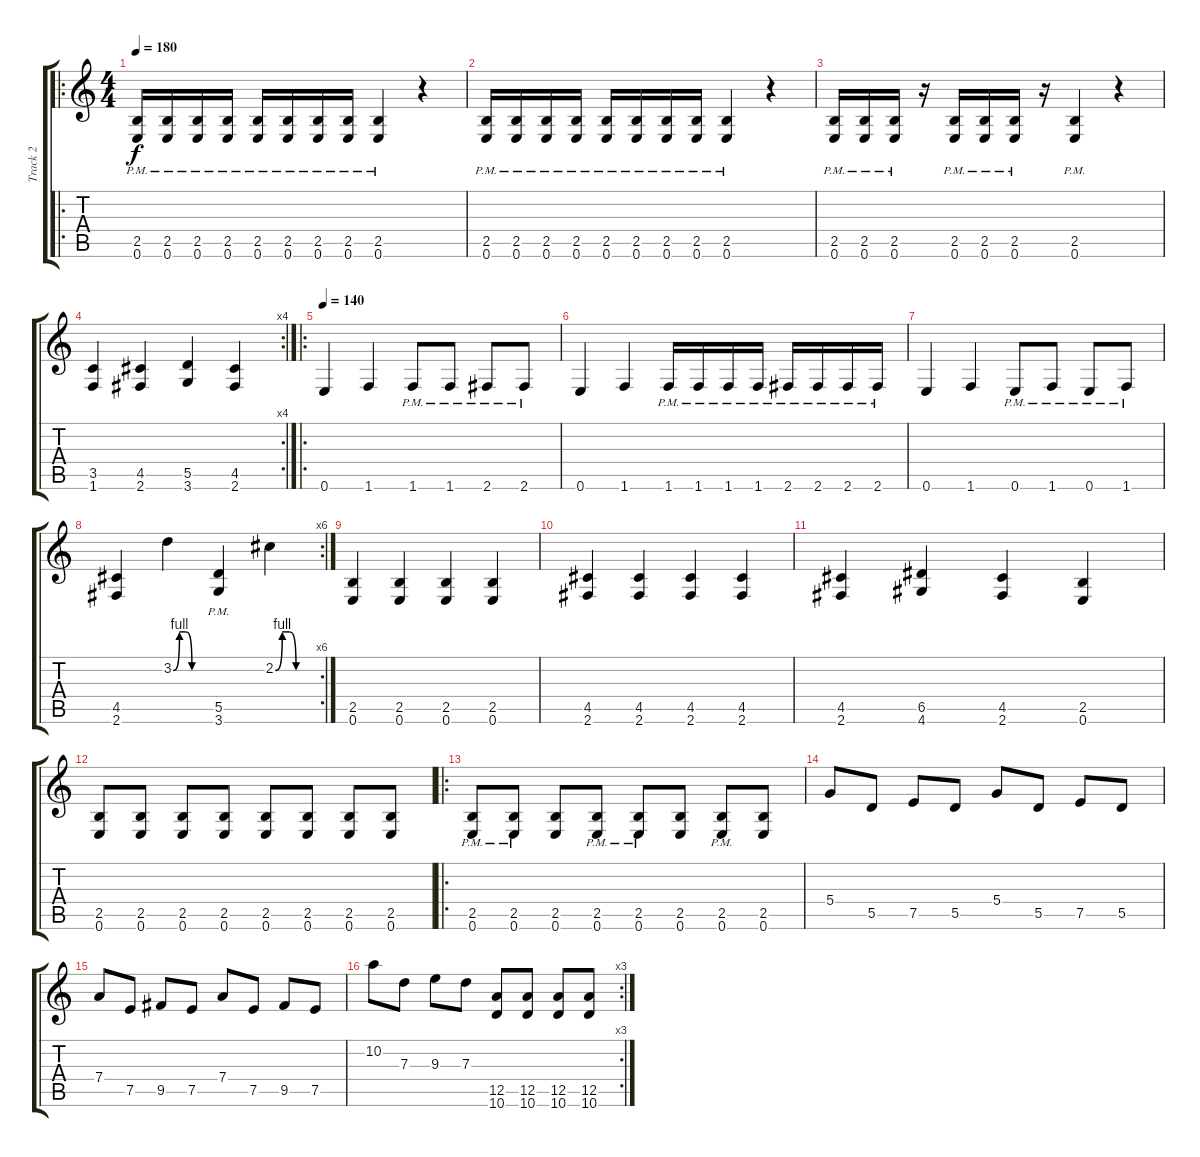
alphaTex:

\track ("Track 2" "Track 2") {instrument distortionguitar}
\staff {score tabs}
\tuning (E4 B3 G3 D3 A2 E2) {hide}
\ro
\ts (4 4)
\tempo 180
\clef g2
\ks c
(2.5{pm} 0.6{pm}).16{dy f} (2.5{pm} 0.6{pm}).16 (2.5{pm} 0.6{pm}).16 (2.5{pm} 0.6{pm}).16 (2.5{pm} 0.6{pm}).16 (2.5{pm} 0.6{pm}).16 (2.5{pm} 0.6{pm}).16 (2.5{pm} 0.6{pm}).16 (2.5{pm} 0.6{pm}).4 r.4 |
(2.5{pm} 0.6{pm}).16 (2.5{pm} 0.6{pm}).16 (2.5{pm} 0.6{pm}).16 (2.5{pm} 0.6{pm}).16 (2.5{pm} 0.6{pm}).16 (2.5{pm} 0.6{pm}).16 (2.5{pm} 0.6{pm}).16 (2.5{pm} 0.6{pm}).16 (2.5{pm} 0.6{pm}).4 r.4 |
(2.5{pm} 0.6{pm}).16 (2.5{pm} 0.6{pm}).16 (2.5{pm} 0.6{pm}).16 r.16 (2.5{pm} 0.6{pm}).16 (2.5{pm} 0.6{pm}).16 (2.5{pm} 0.6{pm}).16 r.16 (2.5{pm} 0.6{pm}).4 r.4 |
\rc 4
(3.5 1.6).4 (4.5 2.6).4 (5.5 3.6).4 (4.5 2.6).4 |
\ro
\tempo 140
0.6.4 1.6.4 1.6{pm}.8 1.6{pm}.8 2.6{pm}.8 2.6{pm}.8 |
0.6.4 1.6.4 1.6{pm}.16 1.6{pm}.16 1.6{pm}.16 1.6{pm}.16 2.6{pm}.16 2.6{pm}.16 2.6{pm}.16 2.6{pm}.16 |
0.6.4 1.6.4 0.6{pm}.8 1.6{pm}.8 0.6{pm}.8 1.6{pm}.8 |
\rc 6
(4.5 2.6).4 3.2{be (custom 0 0 10 4 20 4 30 0 60 0)}.4 (5.5{pm} 3.6{pm}).4 2.2{be (custom 0 0 10 4 20 4 30 0 60 0)}.4 |
(2.5 0.6).4 (2.5 0.6).4 (2.5 0.6).4 (2.5 0.6).4 |
(4.5 2.6).4 (4.5 2.6).4 (4.5 2.6).4 (4.5 2.6).4 |
(4.5 2.6).4 (6.5 4.6).4 (4.5 2.6).4 (2.5 0.6).4 |
(2.5 0.6).8 (2.5 0.6).8 (2.5 0.6).8 (2.5 0.6).8 (2.5 0.6).8 (2.5 0.6).8 (2.5 0.6).8 (2.5 0.6).8 |
\ro
(2.5{pm} 0.6{pm}).8 (2.5{pm} 0.6{pm}).8 (2.5 0.6).8 (2.5{pm} 0.6{pm}).8 (2.5{pm} 0.6{pm}).8 (2.5 0.6).8 (2.5{pm} 0.6{pm}).8 (2.5 0.6).8 |
5.4.8 5.5.8 7.5.8 5.5.8 5.4.8 5.5.8 7.5.8 5.5.8 |
7.4.8 7.5.8 9.5.8 7.5.8 7.4.8 7.5.8 9.5.8 7.5.8 |
\rc 3
10.2.8 7.3.8 9.3.8 7.3.8 (12.5 10.6).8 (12.5 10.6).8 (12.5 10.6).8 (12.5 10.6).8
